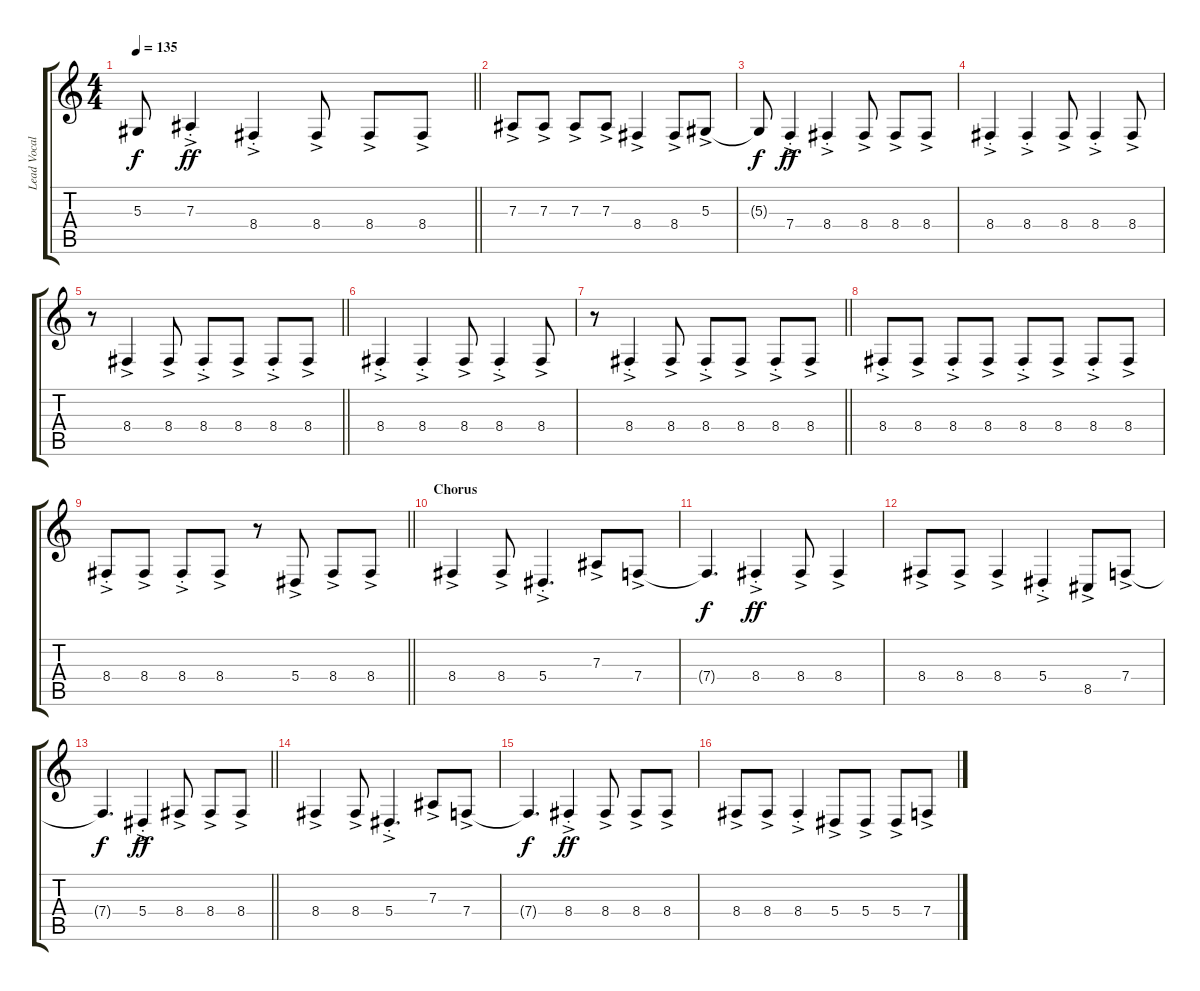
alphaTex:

\track ("Lead Vocals" "Lead Vocal") {instrument harmonica}
\staff {score tabs}
\tuning (C4 G3 Eb3 Bb2 F2 C2) {hide}
\ts (4 4)
\tempo 135
\clef g2
\barLineRight lightlight
\ks c
5.3{t}.8{dy f} 7.3{ac st}.4{dy ff} 8.4{ac st}.4 8.4{ac}.8 8.4{ac}.8 8.4{ac}.8 |
\section ("" "")
7.3{ac}.8 7.3{ac}.8 7.3{ac}.8 7.3{ac}.8 8.4{ac}.4 8.4{ac}.8 5.3{ac}.8 |
5.3{t}.8{dy f} 7.4{ac st}.4{dy ff} 8.4{ac st}.4 8.4{ac}.8 8.4{ac}.8 8.4{ac}.8 |
8.4{ac st}.4 8.4{ac st}.4 8.4{ac}.8 8.4{ac st}.4 8.4{ac}.8 |
\barLineRight lightlight
r.8 8.4{ac}.4 8.4{ac}.8 8.4{ac st}.8 8.4{ac}.8 8.4{ac st}.8 8.4{ac}.8 |
\section ("" "")
8.4{ac st}.4 8.4{ac st}.4 8.4{ac}.8 8.4{ac st}.4 8.4{ac}.8 |
\barLineRight lightlight
r.8 8.4{ac st}.4 8.4{ac}.8 8.4{ac st}.8 8.4{ac}.8 8.4{ac st}.8 8.4{ac}.8 |
\section ("" "")
8.4{ac st}.8 8.4{ac}.8 8.4{ac st}.8 8.4{ac}.8 8.4{ac st}.8 8.4{ac}.8 8.4{ac st}.8 8.4{ac}.8 |
\barLineRight lightlight
8.4{ac st}.8 8.4{ac}.8 8.4{ac st}.8 8.4{ac}.8 r.8 5.4{ac}.8 8.4{ac}.8 8.4{ac}.8 |
\section ("" "Chorus")
8.4{ac}.4 8.4{ac}.8 5.4{ac st}.4{d} 7.3{ac}.8 7.4{ac}.8 |
7.4{t}.4{d dy f} 8.4{ac st}.4{dy ff} 8.4{ac}.8 8.4{ac}.4 |
8.4{ac}.8 8.4{ac}.8 8.4{ac}.4 5.4{ac st}.4 8.5{ac}.8 7.4{ac}.8 |
\barLineRight lightlight
7.4{t}.4{d dy f} 5.4{ac st}.4{dy ff} 8.4{ac}.8 8.4{ac}.8 8.4{ac}.8 |
\section ("" "")
8.4{ac}.4 8.4{ac}.8 5.4{ac st}.4{d} 7.3{ac}.8 7.4{ac}.8 |
7.4{t}.4{d dy f} 8.4{ac st}.4{dy ff} 8.4{ac}.8 8.4{ac}.8 8.4{ac}.8 |
8.4{ac}.8 8.4{ac}.8 8.4{ac st}.4 5.4{ac}.8 5.4{ac}.8 5.4{ac}.8 7.4{ac}.8
